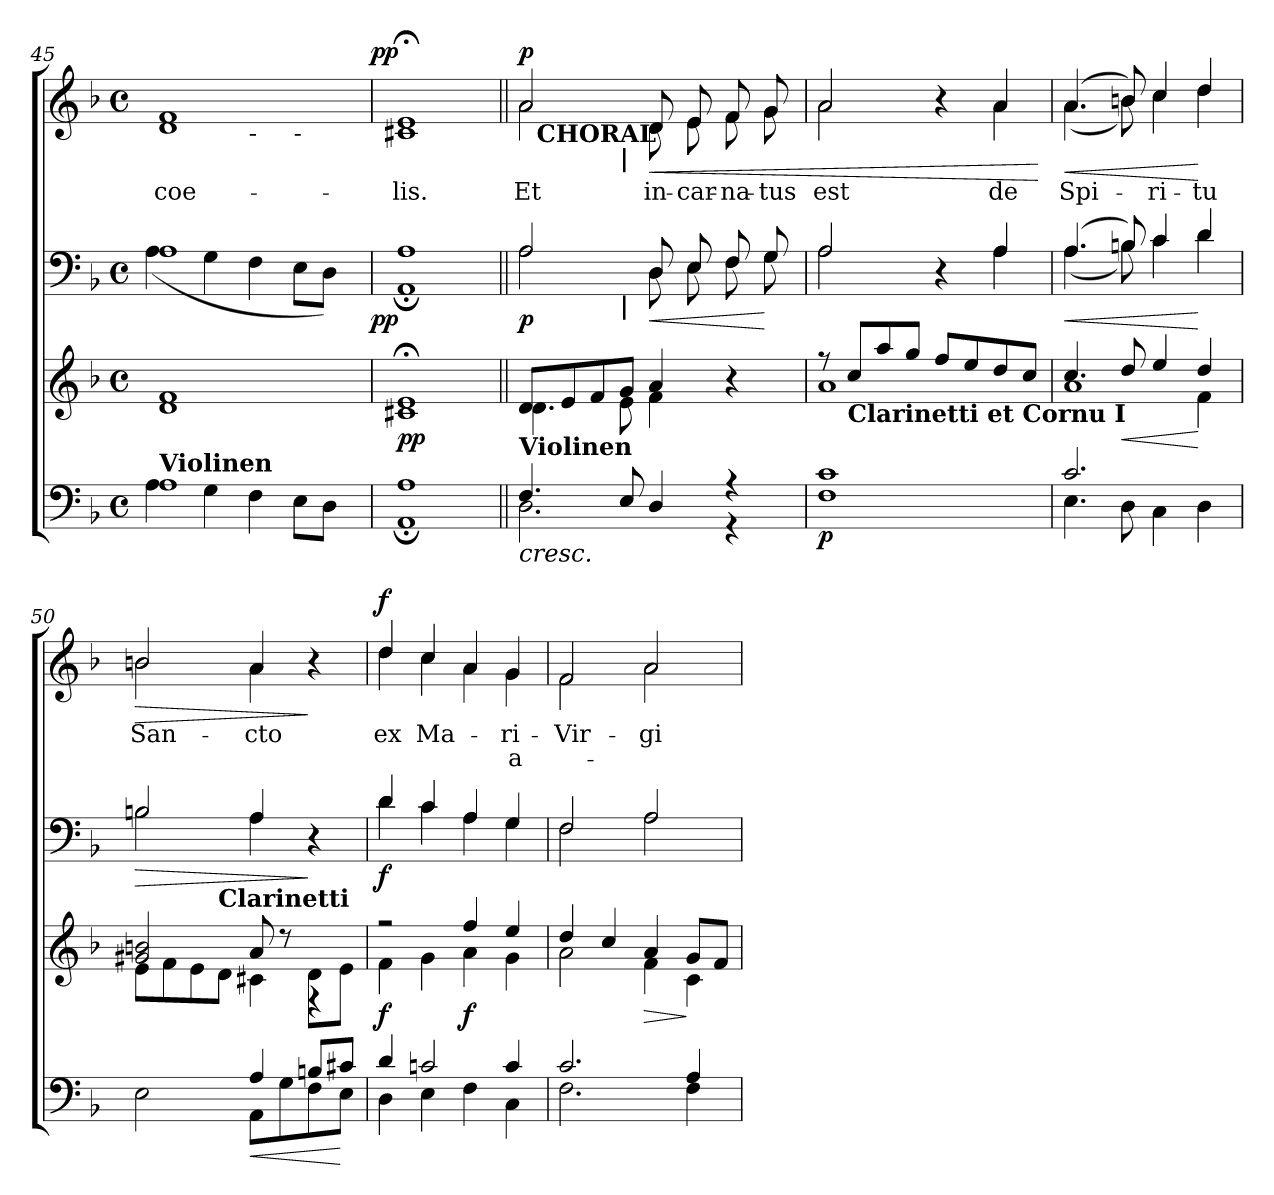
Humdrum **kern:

**kern	**dynam	**kern	**dynam	**kern	**dynam	**kern	**text	**text	**dynam
*part4	*part4	*part3	*part3	*part2	*part2	*part1	*part1	*part1	*part1
*staff4	*staff4	*staff3	*staff3	*staff2	*staff2	*staff1	*staff1	*staff1	*staff1
*clefF4	*	*clefG2	*	*clefF4	*	*clefG2	*	*	*
*k[b-]	*	*k[b-]	*	*k[b-]	*	*k[b-]	*	*	*
*F:	*	*F:	*	*F:	*	*F:	*	*	*
*M4/4	*	*M4/4	*	*M4/4	*	*M4/4	*	*	*
*met(c)	*	*met(c)	*	*met(c)	*	*met(c)	*	*	*
=45	=45	=45	=45	=45	=45	=45	=45	=45	=45
*^	*	*	*	*^	*	*	*	*	*
!LO:TX:a:B:t=Violinen	!	!	!	!	!	!	!	!	!	!	!
!	!	!	!	!	!	!	!	!	!LO:LY:b:color=#000000	!	!
*	*	*	*	*	*	*^	*	*^	*	*	*
*	*	*	*	*	*	*	*	*	*	*^	*	*	*
1Ai	4Ai\	.	1di 1fi	.	1Ai	(4Ai\	2ryy	.	1fi	1di	2ryy	coe-	.	.
.	4Gi\	.	.	.	.	4Gi\	.	.	.	.	.	.	.	.
!	!	!	!	!	!	!	!	!	!	!	!LO:TX:b:t=-	!	!	!
.	4Fi\	.	.	.	.	4Fi\	4ryy	.	.	.	4ryy	.	.	.
!	!	!	!	!	!	!	!	!	!	!	!LO:TX:b:t=-	!	!	!
.	8Ei\L	.	.	.	.	8Ei\L	8ryy	.	.	.	8ryy	.	.	.
.	8Di\J	.	.	.	.	8Di\J)	16ryy	.	.	.	16ryy	.	.	.
.	.	.	.	.	.	.	32ryy	.	.	.	32ryy	.	.	.
.	.	.	.	.	.	.	64ryy	.	.	.	64ryy	.	.	.
.	.	.	.	.	.	.	128...ryy	.	.	.	128...ryy	.	.	.
.	.	.	.	.	.	.	1024ryy	pp	.	.	1024ryy	.	.	pp
*	*	*	*	*	*	*v	*v	*	*	*	*	*	*	*
*	*	*	*	*	*	*	*	*v	*v	*v	*	*	*
=46	=46	=46	=46	=46	=46	=46	=46	=46	=46	=46	=46
*	*	*	*	*	*	*^	*	*^	*	*	*
*	*	*	*	*	*	*	*	*	*	*^	*	*	*
!	!	!	!	!	!	!	!	!	!	!	!	!LO:LY:b:color=#000000	!	!
*	*	*	*	*	*	*v	*v	*	*	*	*	*	*	*
*	*	*	*	*	*	*	*	*	*v	*v	*	*	*
1Ai	1AA;i	.	1c#Xi; 1ei;	pp	1Ai	1AA;i	.	1e;i	1c#Xi	-lis.	.	.
!!LO:LB:g=z
=47||	=47||	=47||	=47||	=47||	=47||	=47||	=47||	=47||	=47||	=47||	=47||	=47||
!	!	!LO:HP:b	!	!	!	!	!	!	!	!	!	!
*	*	*	*^	*	*	*	*	*v	*v	*	*	*
*	*	*	*v	*v	*	*	*	*	*	*	*	*
*	*	*	*	*	*v	*v	*	*	*	*	*
*	*	*	*	*	*	*	*MM60	*	*	*
*	*	*	*^	*	*^	*	*^	*	*	*
!	!	!	!	!	!	!	!	!	!LO:TX:a:B:t=Adagio	!	!	!	!
!	!	!	!	!	!	!	!	!	!LO:TX:b:B:t=Adagio	!	!	!	!
!LO:TX:a:B:t=Violinen	!	!	!	!	!	!	!	!	!	!	!	!	!
!	!	!	!	!	!	!	!	!	!	!	!LO:LY:b:color=#000000	!	!
*	*	*	*	*	*	*	*^	*	*^	*^	*	*	*
4.Fi/	2.Di\	<	8di/L	4.di\	.	2Ai/	2Ai\	4.ryy	p	2ai/	2ai\	32..ryy	4.ryy	Et	.	p
!	!	!	!	!	!	!	!	!	!	!	!	!LO:TX:b:B:t=CHORAL	!	!	!	!
.	.	.	.	.	.	.	.	.	.	.	.	2ryy	.	.	.	.
.	.	.	8ei/	.	.	.	.	.	.	.	.	.	.	.	.	.
.	.	.	8fi/	.	.	.	.	.	.	.	.	.	.	.	.	.
!	!	!	!	!	!	!	!	!	!	!	!	!	!LO:TX:b:B:t=|	!	!	!
!	!	!	!	!	!	!	!	!LO:TX:b:B:t=|	!	!	!	!	!	!	!	!
8Ei/	.	.	8gi/J	8ei\	.	.	.	2ryy	.	.	.	.	2ryy	.	.	.
!	!	!	!	!	!	!	!	!	!LO:HP:b	!	!	!	!	!	!	!
!	!	!	!	!	!	!	!	!	!	!	!	!	!	!LO:LY:b:color=#000000	!	!LO:HP:b
4Di/	.	.	4ai/	4fi\	.	8Di/	8Di\	.	<	8di/	8di\	.	.	in-	.	<
.	.	.	.	.	.	.	.	.	.	.	.	4ryy	.	.	.	.
!	!	!	!	!	!	!	!	!	!	!	!	!	!	!LO:LY:b:color=#000000	!	!
.	.	.	.	.	.	8Ei/	8Ei\	.	.	8ei/	8ei\	.	.	-car-	.	.
!	!	!	!	!	!	!	!	!	!	!	!	!	!	!LO:LY:b:color=#000000	!	!
4r	4r	.	4r	4ryy	.	8Fi/	8Fi\	.	.	8fi/	8fi\	.	.	-na-	.	.
.	.	.	.	.	.	.	.	.	.	.	.	8ryy	.	.	.	.
!	!	!	!	!	!	!	!	!	!	!	!	!	!	!LO:LY:b:color=#000000	!	!
.	.	.	.	.	.	8Gi/	8Gi\	8ryy	[	8gi/	8gi\	.	8ryy	-tus	.	.
.	.	.	.	.	.	.	.	.	.	.	.	16ryy	.	.	.	.
.	.	.	.	.	.	.	.	.	.	.	.	128ryy	.	.	.	.
*	*	*	*	*	*	*	*v	*v	*	*	*	*	*	*	*	*
*	*	*	*	*	*	*	*	*	*v	*v	*v	*v	*	*	*
=48	=48	=48	=48	=48	=48	=48	=48	=48	=48	=48	=48	=48
*	*	*	*	*	*	*	*^	*	*^	*	*	*
*	*	*	*	*	*	*	*	*	*	*	*^	*	*	*
*	*	*	*	*	*	*	*	*	*	*	*	*^	*	*	*
!	!	!	!	!	!	!	!	!	!	!	!	!	!	!LO:LY:b:color=#000000	!	!
*	*	*	*	*	*	*	*v	*v	*	*	*	*	*	*	*	*
*	*	*	*	*	*	*	*	*	*	*v	*v	*v	*	*	*
1ci	1Fi	p	8r	1ai	.	2Ai/	2Ai\	.	2ai/	2ai\	est	.	.
!	!	!	!LO:TX:b:B:t=Clarinetti et Cornu I	!	!	!	!	!	!	!	!	!	!
.	.	.	8cci/L	.	.	.	.	.	.	.	.	.	.
.	.	.	8aai/	.	.	.	.	.	.	.	.	.	.
.	.	.	8ggi/J	.	.	.	.	.	.	.	.	.	.
.	.	.	8ffi/L	.	.	4r	4ryy	.	4r	4ryy	.	.	.
.	.	.	8eei/	.	.	.	.	.	.	.	.	.	.
!	!	!	!	!	!	!	!	!	!	!	!LO:LY:b:color=#000000	!	!
.	.	.	8ddi/	.	.	4Ai/	4Ai\	.	4ai/	4ai\	de	.	.
.	.	.	8cci/J	.	.	.	.	.	.	.	.	.	.
*v	*v	*	*	*	*	*v	*v	*	*v	*v	*	*	*
*	*	*v	*v	*	*	*	*	*	*	*
.	.	.	.	.	.	.	.	.	[
=49	=49	=49	=49	=49	=49	=49	=49	=49	=49
*^	*	*^	*	*^	*	*	*	*	*
*	*	*	*	*^	*	*	*	*	*	*	*	*
!	!	!	!	!	!	!	!	!	!LO:HP:b	!	!	!	!
!	!	!	!	!	!	!	!	!	!	!	!LO:LY:b:color=#000000	!	!LO:HP:b
*	*	*	*	*	*	*	*	*	*	*^	*	*	*
2.ci/	4.Ei\	.	4.cci/	1ai	2ryy	.	(4.Ai/	(4.Ai\	<	(4.ai/	(4.ai\	Spi-	.	<
!	!	!	!	!	!	!LO:HP:b	!	!	!	!	!	!	!	!
.	8Di\	.	8ddi/	.	.	<	8Bni/)	8Bi\)	.	8bni/)	8bi\)	.	.	.
!	!	!	!	!	!	!	!	!	!	!	!	!LO:LY:b:color=#000000	!	!
.	4Ci\	.	4eei/	.	4ryy	.	4ci/	4ci\	.	4cci/	4cci\	-ri-	.	.
!	!	!	!	!	!	!	!	!	!	!	!	!LO:LY:b:color=#000000	!	!
4ryy	4Di\	.	4ddi/	.	4fi\	[	4di/	4di\	[	4ddi/	4ddi\	-tu	.	[
=50	=50	=50	=50	=50	=50	=50	=50	=50	=50	=50	=50	=50	=50	=50
!	!	!	!	!	!	!	!	!	!LO:HP:b	!	!	!	!	!
*	*	*	*	*v	*v	*	*	*	*	*	*	*	*	*
*	*	*	*	*^	*	*	*	*	*	*	*	*	*
!	!	!	!	!	!	!	!	!	!	!	!	!LO:LY:b:color=#000000	!	!LO:HP:b
*	*	*	*	*v	*v	*	*	*	*	*	*	*	*	*
2ryy	2Ei\	.	2g#Xi/ 2bni	8ei\L	.	2Bni/	2Bi\	>	2bni/	2bi\	San-	.	>
.	.	.	.	8fi\	.	.	.	.	.	.	.	.	.
.	.	.	.	8ei\	.	.	.	.	.	.	.	.	.
!	!	!	!	!LO:TX:a:B:t=Clarinetti	!	!	!	!	!	!	!	!	!
.	.	.	.	8di\J	.	.	.	.	.	.	.	.	.
!	!	!LO:HP:n=1:b	!	!	!	!	!	!	!	!	!	!	!
!	!	!	!	!	!	!	!	!	!	!	!LO:LY:b:color=#000000	!	!
4Ai/	8AAi\L	[ <	8ai/	4c#Xi\	.	4Ai/	4Ai\	.	4ai/	4ai\	-cto	.	.
.	8Gi\	.	8r	.	.	.	.	.	.	.	.	.	.
8Bni/L	8Fi\	.	8di\L	4r	.	4r	4ryy	]	4r	4ryy	.	.	]
8c#Xi/J	8Ei\J	[	8ei\J	.	.	.	.	.	.	.	.	.	.
!!LO:LB:g=z	!!
=51	=51	=51	=51	=51	=51	=51	=51	=51	=51	=51	=51	=51	=51
!	!	!	!	!	!	!	!	!	!	!	!LO:LY:b:color=#000000	!	!
4di/	4Di\	.	2r	4fi\	f	4di/	4di\	f	4ddi/	4ddi\	ex	.	f
!	!	!	!	!	!	!	!	!	!	!	!LO:LY:b:color=#000000	!	!
2cni/	4Ei\	.	.	4gi\	.	4ci/	4ci\	.	4cci/	4cci\	Ma-	.	.
.	4Fi\	.	4ffi/	4ai\	f	4Ai/	4Ai\	.	4ai/	4ai\	.	.	.
!	!	!	!	!	!	!	!	!	!	!	!LO:LY:b:color=#000000	!LO:LY:b:color=#000000	!
4ci/	4Ci\	.	4eei/	4gi\	.	4Gi/	4Gi\	.	4gi/	4gi\	-ri-	-a-	.
=52	=52	=52	=52	=52	=52	=52	=52	=52	=52	=52	=52	=52	=52
!	!	!	!	!	!	!	!	!	!	!	!LO:LY:b:color=#000000	!	!
2.ci/	2.Fi\	.	4ddi/	2ai\	.	2Fi/	2Fi\	.	2fi/	2fi\	-Vir-	.	.
.	.	.	4cci/	.	.	.	.	.	.	.	.	.	.
!	!	!	!	!	!LO:HP:b	!	!	!	!	!	!	!	!
!	!	!	!	!	!	!	!	!	!	!	!LO:LY:b:color=#000000	!	!
.	.	.	4ai/	4fi\	>	2Ai/	2Ai\	.	2ai/	2ai\	-gi-	.	.
4Ai/	4Fi\	.	8gi/L	4ci\	]	.	.	.	.	.	.	.	.
.	.	.	8fi/J	.	.	.	.	.	.	.	.	.	.
*v	*v	*	*	*	*	*v	*v	*	*v	*v	*	*	*
*	*	*v	*v	*	*	*	*	*	*	*
=	=	=	=	=	=	=	=	=	=
*-	*-	*-	*-	*-	*-	*-	*-	*-	*-
